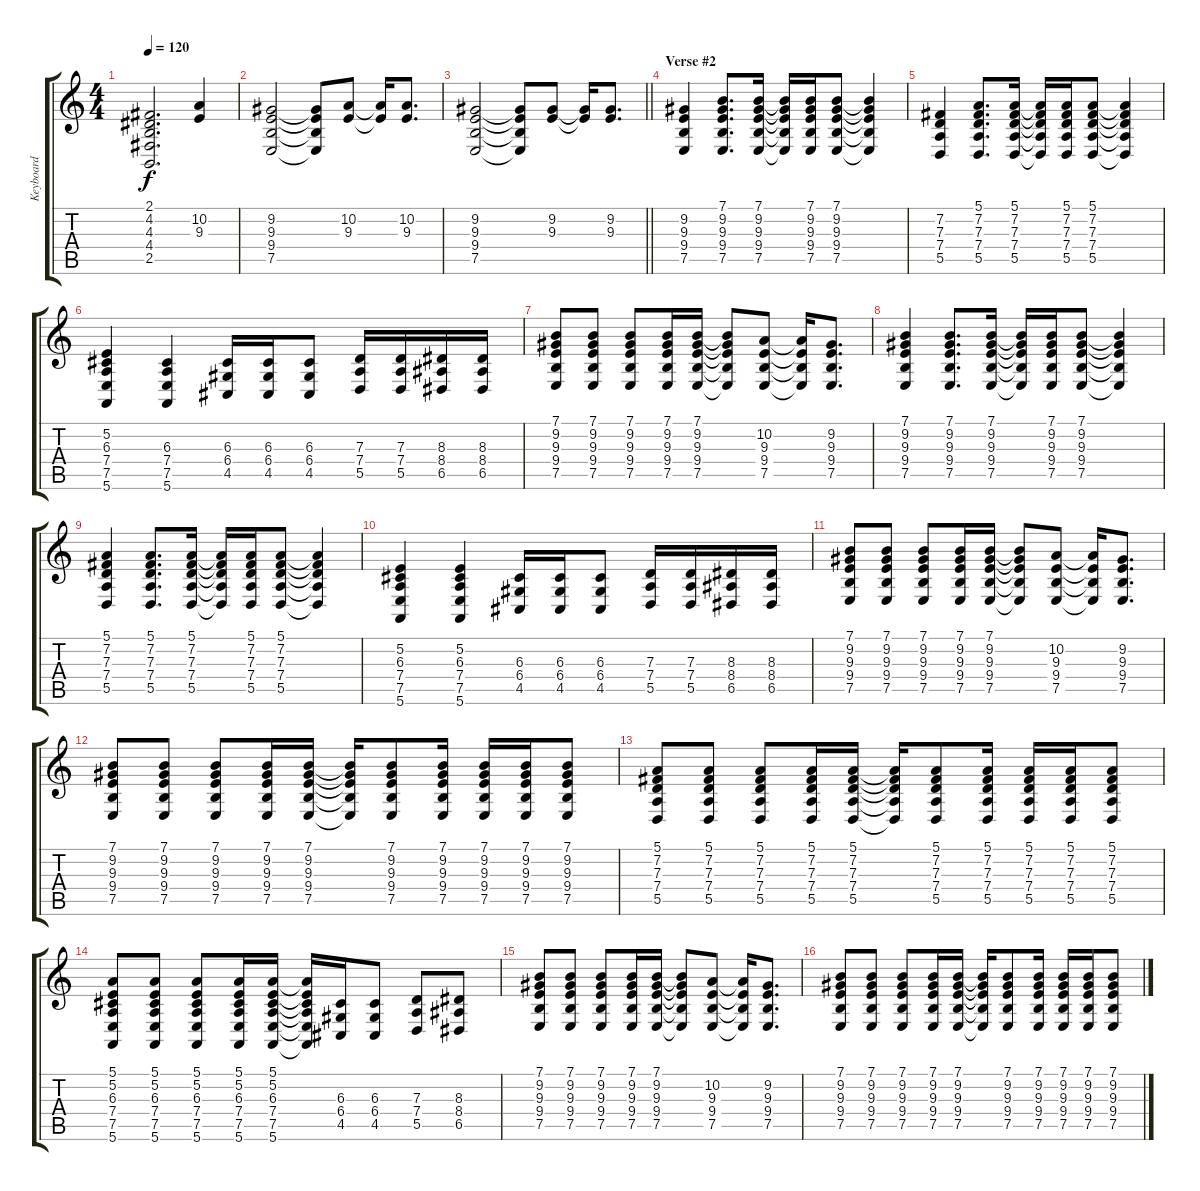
\track ("Keyboard" "Keyboard") {instrument electricgrandpiano}
\staff {score tabs}
\tuning (E4 B3 G3 D3 A2 E2) {hide}
\ts (4 4)
\tempo 120
\clef g2
\ks c
(2.1 4.2 4.3 4.4 2.5).2{d dy f} (10.2 9.3).4 |
(9.2 9.3 9.4 7.5).2 (9.2{t} 9.3{t} 9.4{t} 7.5{t}).8 (10.2 9.3).8 (10.2{t} 9.3{t}).16 (10.2 9.3).8{d} |
\barLineRight lightlight
(9.2 9.3 9.4 7.5).2 (9.2{t} 9.3{t} 9.4{t} 7.5{t}).8 (9.2 9.3).8 (9.2{t} 9.3{t}).16 (9.2 9.3).8{d} |
\section ("" "Verse #2")
(9.2 9.3 9.4 7.5).4 (7.1 9.2 9.3 9.4 7.5).8{d} (7.1 9.2 9.3 9.4 7.5).16 (7.1{t} 9.2{t} 9.3{t} 9.4{t} 7.5{t}).16 (7.1 9.2 9.3 9.4 7.5).16 (7.1 9.2 9.3 9.4 7.5).8 (7.1{t} 9.2{t} 9.3{t} 9.4{t} 7.5{t}).4 |
(7.2 7.3 7.4 5.5).4 (5.1 7.2 7.3 7.4 5.5).8{d} (5.1 7.2 7.3 7.4 5.5).16 (5.1{t} 7.2{t} 7.3{t} 7.4{t} 5.5{t}).16 (5.1 7.2 7.3 7.4 5.5).16 (5.1 7.2 7.3 7.4 5.5).8 (5.1{t} 7.2{t} 7.3{t} 7.4{t} 5.5{t}).4 |
(5.2 6.3 7.4 7.5 5.6).4 (6.3 7.4 7.5 5.6).4 (6.3 6.4 4.5).16 (6.3 6.4 4.5).16 (6.3 6.4 4.5).8 (7.3 7.4 5.5).16 (7.3 7.4 5.5).16 (8.3 8.4 6.5).16 (8.3 8.4 6.5).16 |
(7.1 9.2 9.3 9.4 7.5).8 (7.1 9.2 9.3 9.4 7.5).8 (7.1 9.2 9.3 9.4 7.5).8 (7.1 9.2 9.3 9.4 7.5).16 (7.1 9.2 9.3 9.4 7.5).16 (7.1{t} 9.2{t} 9.3{t} 9.4{t} 7.5{t}).8 (10.2 9.3 9.4 7.5).8 (10.2{t} 9.3{t} 9.4{t} 7.5{t}).16 (9.2 9.3 9.4 7.5).8{d} |
(7.1 9.2 9.3 9.4 7.5).4 (7.1 9.2 9.3 9.4 7.5).8{d} (7.1 9.2 9.3 9.4 7.5).16 (7.1{t} 9.2{t} 9.3{t} 9.4{t} 7.5{t}).16 (7.1 9.2 9.3 9.4 7.5).16 (7.1 9.2 9.3 9.4 7.5).8 (7.1{t} 9.2{t} 9.3{t} 9.4{t} 7.5{t}).4 |
(5.1 7.2 7.3 7.4 5.5).4 (5.1 7.2 7.3 7.4 5.5).8{d} (5.1 7.2 7.3 7.4 5.5).16 (5.1{t} 7.2{t} 7.3{t} 7.4{t} 5.5{t}).16 (5.1 7.2 7.3 7.4 5.5).16 (5.1 7.2 7.3 7.4 5.5).8 (5.1{t} 7.2{t} 7.3{t} 7.4{t} 5.5{t}).4 |
(5.2 6.3 7.4 7.5 5.6).4 (5.2 6.3 7.4 7.5 5.6).4 (6.3 6.4 4.5).16 (6.3 6.4 4.5).16 (6.3 6.4 4.5).8 (7.3 7.4 5.5).16 (7.3 7.4 5.5).16 (8.3 8.4 6.5).16 (8.3 8.4 6.5).16 |
(7.1 9.2 9.3 9.4 7.5).8 (7.1 9.2 9.3 9.4 7.5).8 (7.1 9.2 9.3 9.4 7.5).8 (7.1 9.2 9.3 9.4 7.5).16 (7.1 9.2 9.3 9.4 7.5).16 (7.1{t} 9.2{t} 9.3{t} 9.4{t} 7.5{t}).8 (10.2 9.3 9.4 7.5).8 (10.2{t} 9.3{t} 9.4{t} 7.5{t}).16 (9.2 9.3 9.4 7.5).8{d} |
(7.1 9.2 9.3 9.4 7.5).8 (7.1 9.2 9.3 9.4 7.5).8 (7.1 9.2 9.3 9.4 7.5).8 (7.1 9.2 9.3 9.4 7.5).16 (7.1 9.2 9.3 9.4 7.5).16 (7.1{t} 9.2{t} 9.3{t} 9.4{t} 7.5{t}).16 (7.1 9.2 9.3 9.4 7.5).8 (7.1 9.2 9.3 9.4 7.5).16 (7.1 9.2 9.3 9.4 7.5).16 (7.1 9.2 9.3 9.4 7.5).16 (7.1 9.2 9.3 9.4 7.5).8 |
(5.1 7.2 7.3 7.4 5.5).8 (5.1 7.2 7.3 7.4 5.5).8 (5.1 7.2 7.3 7.4 5.5).8 (5.1 7.2 7.3 7.4 5.5).16 (5.1 7.2 7.3 7.4 5.5).16 (5.1{t} 7.2{t} 7.3{t} 7.4{t} 5.5{t}).16 (5.1 7.2 7.3 7.4 5.5).8 (5.1 7.2 7.3 7.4 5.5).16 (5.1 7.2 7.3 7.4 5.5).16 (5.1 7.2 7.3 7.4 5.5).16 (5.1 7.2 7.3 7.4 5.5).8 |
(5.1 5.2 6.3 7.4 7.5 5.6).8 (5.1 5.2 6.3 7.4 7.5 5.6).8 (5.1 5.2 6.3 7.4 7.5 5.6).8 (5.1 5.2 6.3 7.4 7.5 5.6).16 (5.1 5.2 6.3 7.4 7.5 5.6).16 (5.1{t} 5.2{t} 6.3{t} 7.4{t} 7.5{t} 5.6{t}).16 (6.3 6.4 4.5).16 (6.3 6.4 4.5).8 (7.3 7.4 5.5).8 (8.3 8.4 6.5).8 |
(7.1 9.2 9.3 9.4 7.5).8 (7.1 9.2 9.3 9.4 7.5).8 (7.1 9.2 9.3 9.4 7.5).8 (7.1 9.2 9.3 9.4 7.5).16 (7.1 9.2 9.3 9.4 7.5).16 (7.1{t} 9.2{t} 9.3{t} 9.4{t} 7.5{t}).8 (10.2 9.3 9.4 7.5).8 (10.2{t} 9.3{t} 9.4{t} 7.5{t}).16 (9.2 9.3 9.4 7.5).8{d} |
(7.1 9.2 9.3 9.4 7.5).8 (7.1 9.2 9.3 9.4 7.5).8 (7.1 9.2 9.3 9.4 7.5).8 (7.1 9.2 9.3 9.4 7.5).16 (7.1 9.2 9.3 9.4 7.5).16 (7.1{t} 9.2{t} 9.3{t} 9.4{t} 7.5{t}).16 (7.1 9.2 9.3 9.4 7.5).8 (7.1 9.2 9.3 9.4 7.5).16 (7.1 9.2 9.3 9.4 7.5).16 (7.1 9.2 9.3 9.4 7.5).16 (7.1 9.2 9.3 9.4 7.5).8
